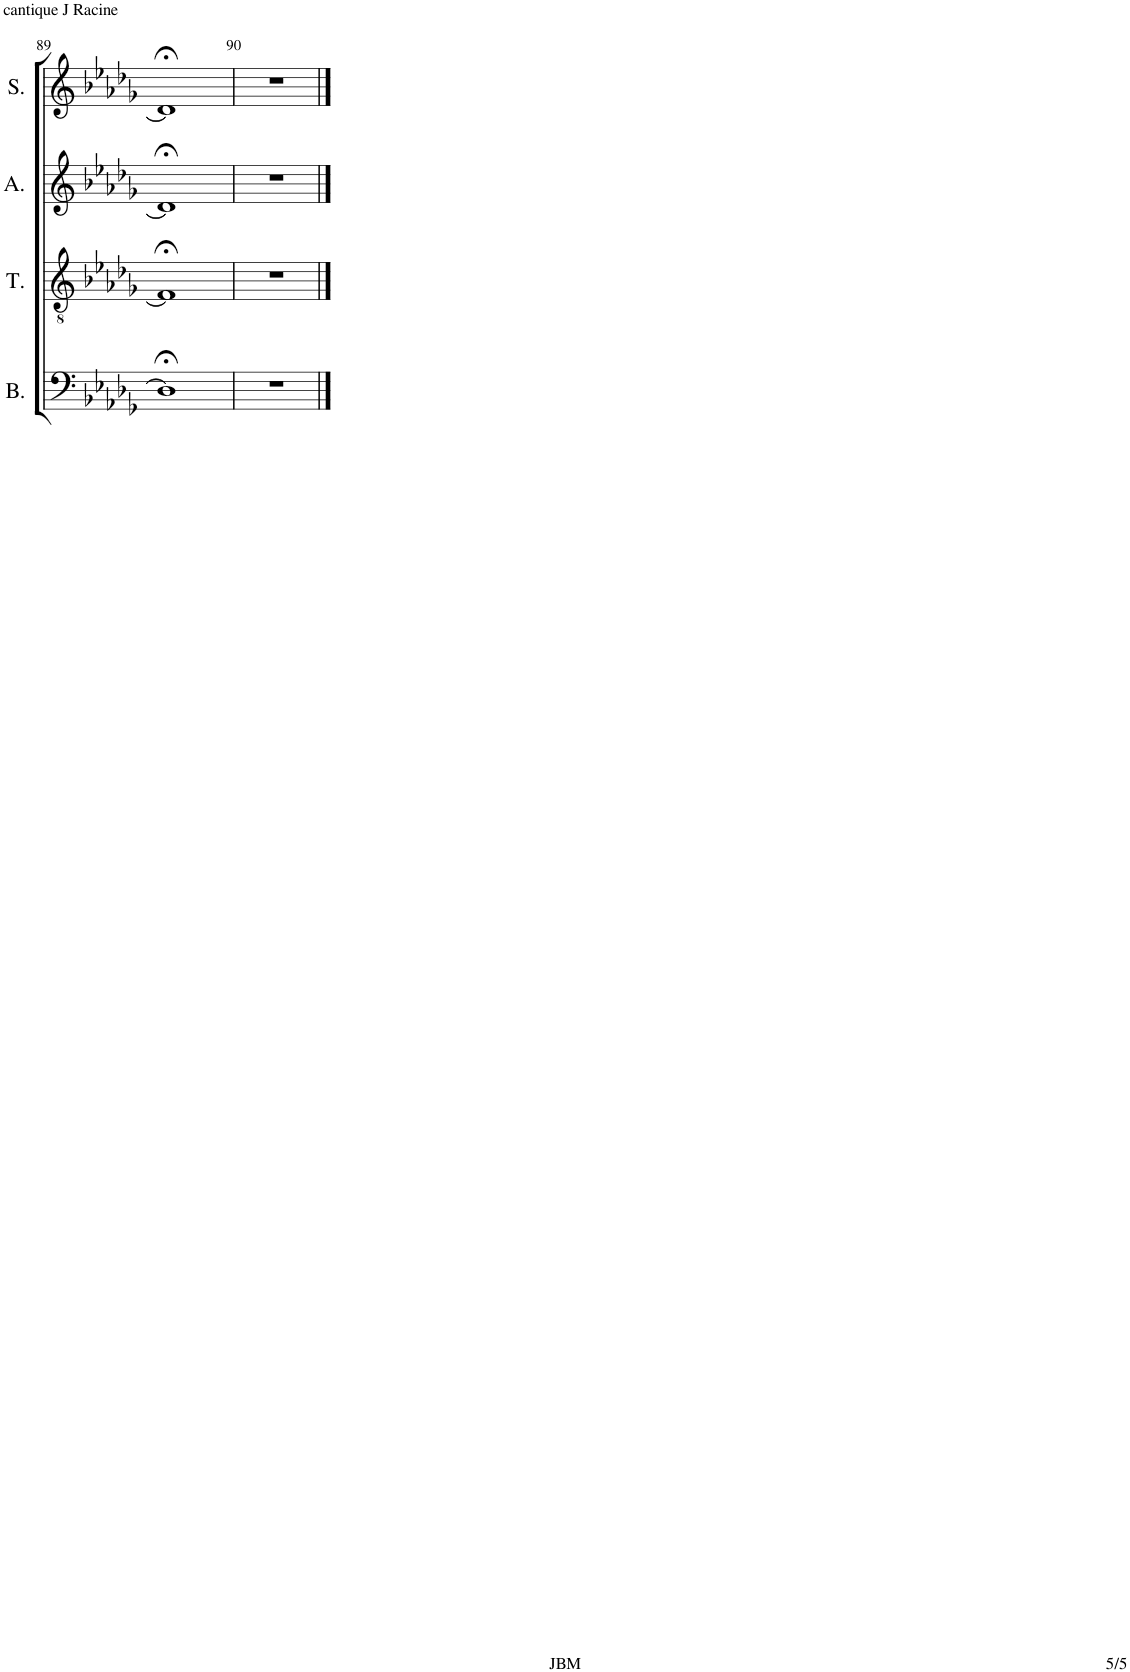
**kern	**kern	**kern	**kern
*part4	*part3	*part2	*part1
*staff4	*staff3	*staff2	*staff1
*I"Basse	*I"Tenor	*I"Alto	*I"Soprano
*I'B.	*I'T.	*I'A.	*I'S.
!!LO:PB:g=z
*clefF4	*clefGv2	*clefG2	*clefG2
*k[b-e-a-d-g-]	*k[b-e-a-d-g-]	*k[b-e-a-d-g-]	*k[b-e-a-d-g-]
*M4/4	*M4/4	*M4/4	*M4/4
=89	=89	=89	=89
1D-;<]	1F;<]	1d-;<]	1d-;<]
=90	=90	=90	=90
1r	1r	1r	1r
==	==	==	==
*-	*-	*-	*-
